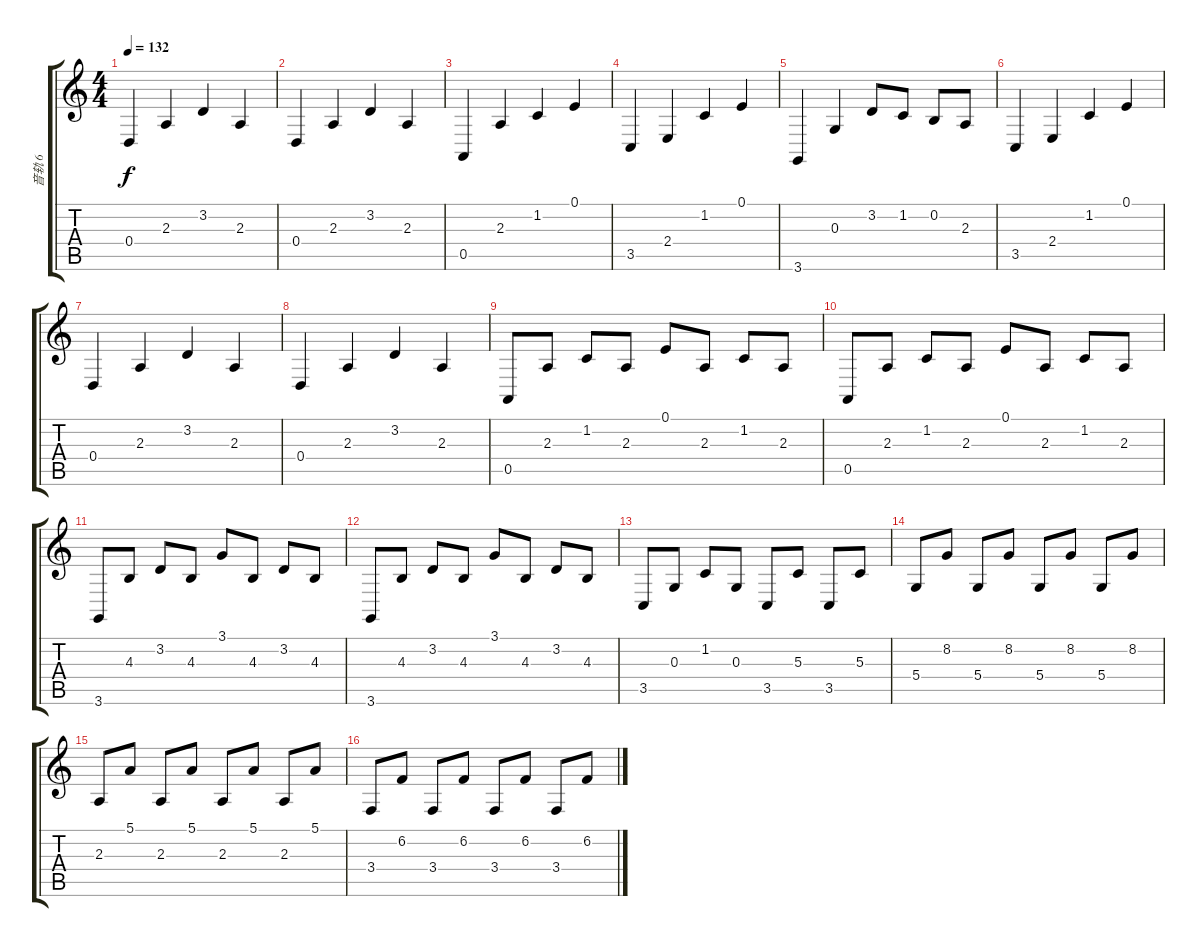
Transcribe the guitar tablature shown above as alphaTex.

\track ("音轨 6" "音轨 6") {instrument lead2sawtooth}
\staff {score tabs}
\tuning (E4 B3 G3 D3 A2 E2) {hide}
\ts (4 4)
\tempo 132
\clef g2
\ks c
0.4.4{dy f} 2.3.4 3.2.4 2.3.4 |
0.4.4 2.3.4 3.2.4 2.3.4 |
0.5.4 2.3.4 1.2.4 0.1.4 |
3.5.4 2.4.4 1.2.4 0.1.4 |
3.6.4 0.3.4 3.2.8 1.2.8 0.2.8 2.3.8 |
3.5.4 2.4.4 1.2.4 0.1.4 |
0.4.4 2.3.4 3.2.4 2.3.4 |
0.4.4 2.3.4 3.2.4 2.3.4 |
0.5.8 2.3.8 1.2.8 2.3.8 0.1.8 2.3.8 1.2.8 2.3.8 |
0.5.8 2.3.8 1.2.8 2.3.8 0.1.8 2.3.8 1.2.8 2.3.8 |
3.6.8 4.3.8 3.2.8 4.3.8 3.1.8 4.3.8 3.2.8 4.3.8 |
3.6.8 4.3.8 3.2.8 4.3.8 3.1.8 4.3.8 3.2.8 4.3.8 |
3.5.8 0.3.8 1.2.8 0.3.8 3.5.8 5.3.8 3.5.8 5.3.8 |
5.4.8 8.2.8 5.4.8 8.2.8 5.4.8 8.2.8 5.4.8 8.2.8 |
2.3.8 5.1.8 2.3.8 5.1.8 2.3.8 5.1.8 2.3.8 5.1.8 |
3.4.8 6.2.8 3.4.8 6.2.8 3.4.8 6.2.8 3.4.8 6.2.8
